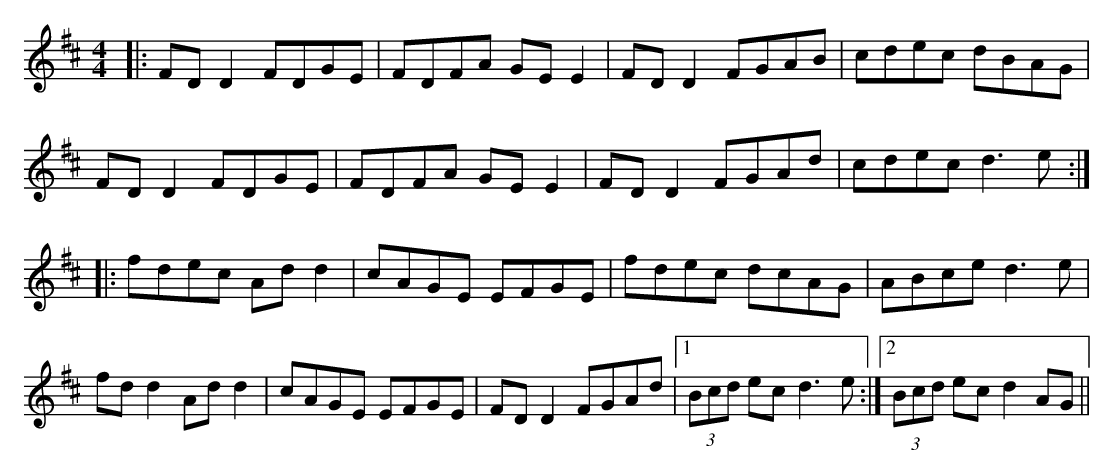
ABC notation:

X:1
M:4/4
K:D
|:FD D2 FDGE|FDFA GE E2|FD D2 FGAB|cdec dBAG|
FD D2 FDGE|FDFA GE E2|FD D2 FGAd|cdec d3e:|
|:fdec Ad d2|cAGE EFGE|fdec dcAG|ABce d3e|
fd d2 Ad d2|cAGE EFGE|FD D2 FGAd|1 (3Bcd ec d3e:|2 (3Bcd ec d2 AG||
